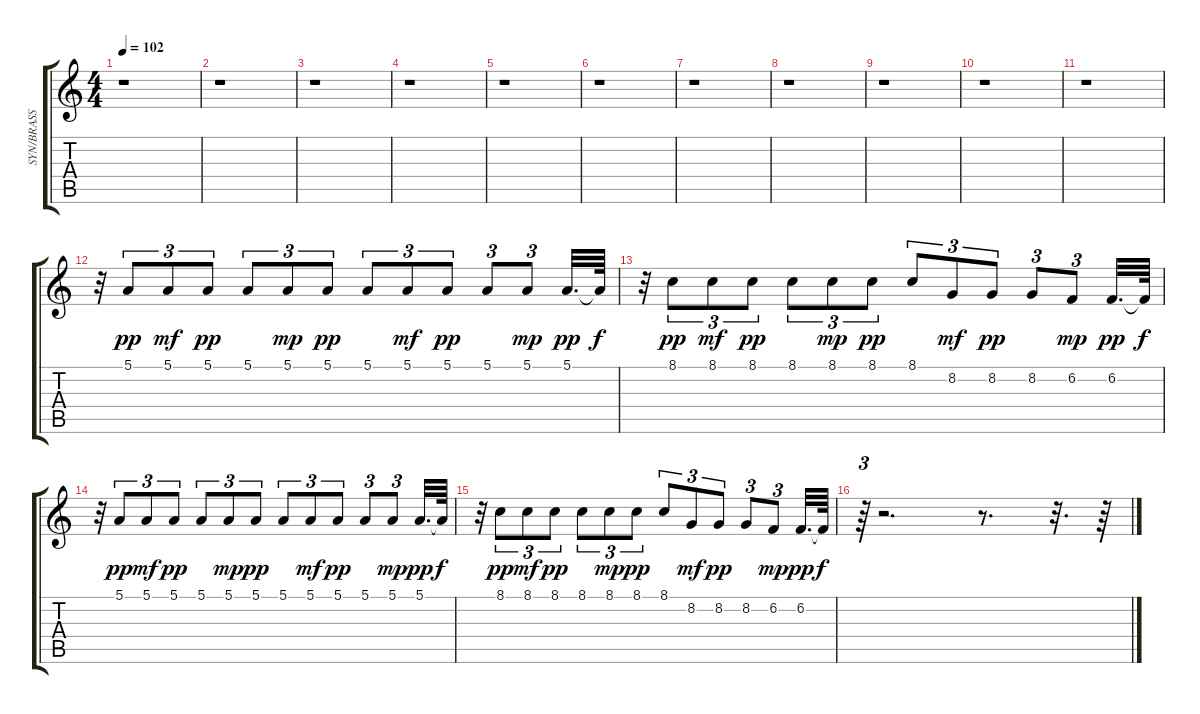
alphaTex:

\track ("SYN/BRASS" "SYN/BRASS") {instrument synthbrass1}
\staff {score tabs}
\tuning (E4 B3 G3 D3 A2 E2) {hide}
\ts (4 4)
\tempo 102
\clef g2
\ks c
r.1{dy f} |
r.1 |
r.1 |
r.1 |
r.1 |
r.1 |
r.1 |
r.1 |
r.1 |
r.1 |
r.1 |
r.32 5.1.8{tu (3 2) dy pp} 5.1.8{tu (3 2) dy mf} 5.1.8{tu (3 2) dy pp} 5.1.8{tu (3 2)} 5.1.8{tu (3 2) dy mp} 5.1.8{tu (3 2) dy pp} 5.1.8{tu (3 2)} 5.1.8{tu (3 2) dy mf} 5.1.8{tu (3 2) dy pp} 5.1.8{tu (3 2)} 5.1.8{tu (3 2) dy mp} 5.1.32{d dy pp} 5.1{t}.64{dy f} |
r.32 8.1.8{tu (3 2) dy pp} 8.1.8{tu (3 2) dy mf} 8.1.8{tu (3 2) dy pp} 8.1.8{tu (3 2)} 8.1.8{tu (3 2) dy mp} 8.1.8{tu (3 2) dy pp} 8.1.8{tu (3 2)} 8.2.8{tu (3 2) dy mf} 8.2.8{tu (3 2) dy pp} 8.2.8{tu (3 2)} 6.2.8{tu (3 2) dy mp} 6.2.32{d dy pp} 6.2{t}.64{dy f} |
r.32 5.1.8{tu (3 2) dy pp} 5.1.8{tu (3 2) dy mf} 5.1.8{tu (3 2) dy pp} 5.1.8{tu (3 2)} 5.1.8{tu (3 2) dy mp} 5.1.8{tu (3 2) dy pp} 5.1.8{tu (3 2)} 5.1.8{tu (3 2) dy mf} 5.1.8{tu (3 2) dy pp} 5.1.8{tu (3 2)} 5.1.8{tu (3 2) dy mp} 5.1.32{d dy pp} 5.1{t}.64{dy f} |
r.32 8.1.8{tu (3 2) dy pp} 8.1.8{tu (3 2) dy mf} 8.1.8{tu (3 2) dy pp} 8.1.8{tu (3 2)} 8.1.8{tu (3 2) dy mp} 8.1.8{tu (3 2) dy pp} 8.1.8{tu (3 2)} 8.2.8{tu (3 2) dy mf} 8.2.8{tu (3 2) dy pp} 8.2.8{tu (3 2)} 6.2.8{tu (3 2) dy mp} 6.2.32{d dy pp} 6.2{t}.64{dy f} |
r.64{tu (3 2)} r.2{d} r.8{d} r.32{d} r.64
